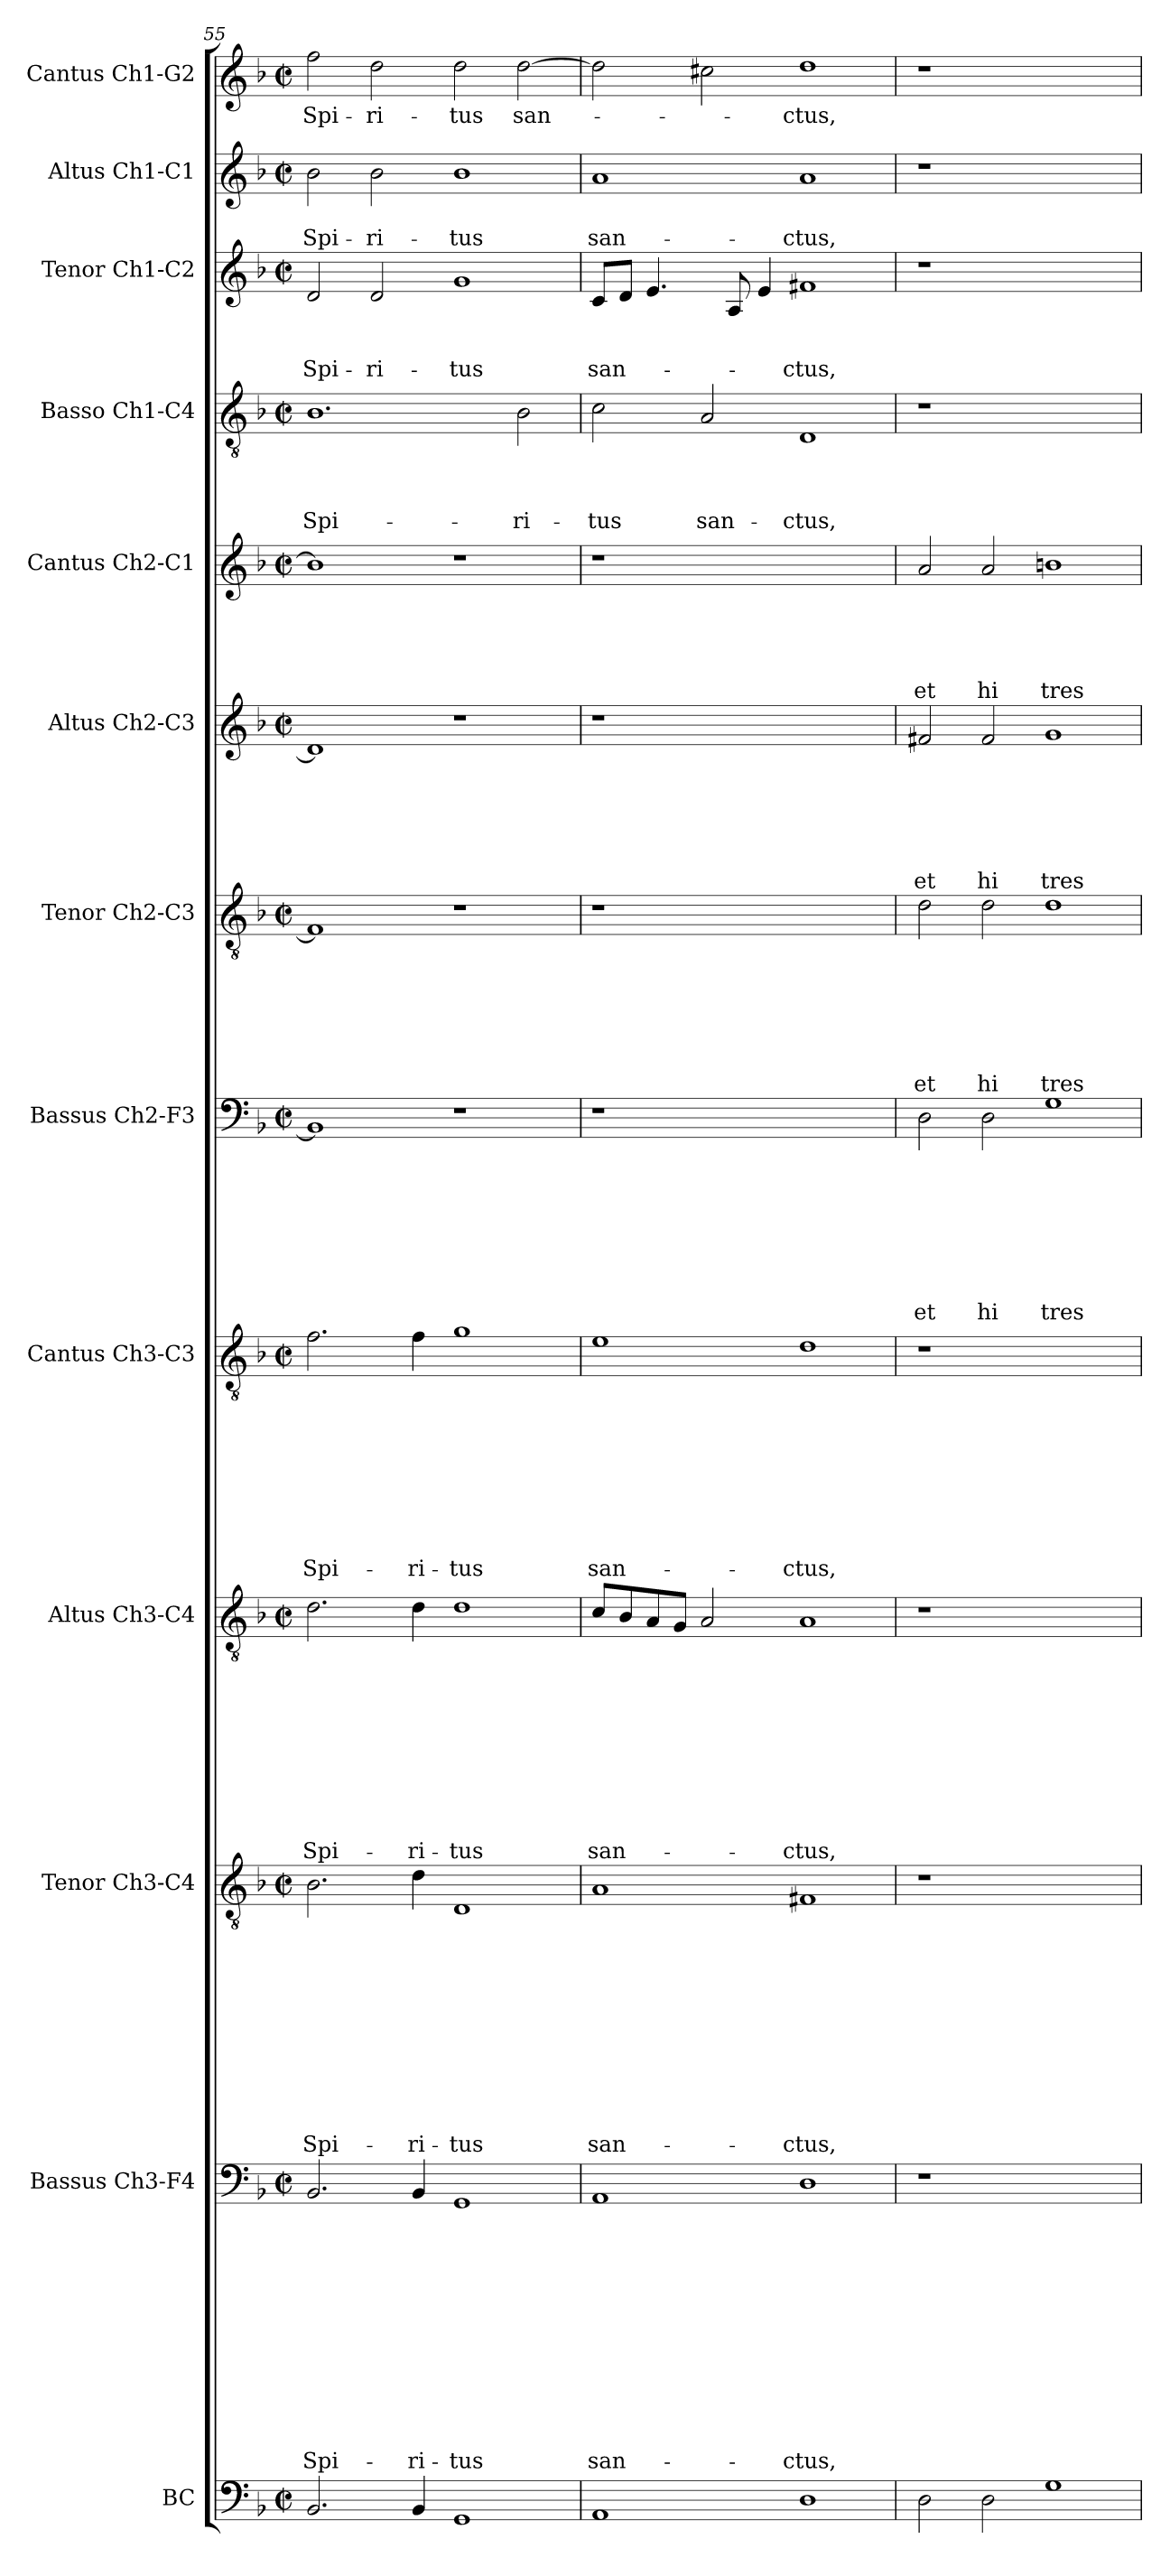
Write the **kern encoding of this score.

**kern	**kern	**text	**text	**text	**text	**text	**text	**text	**text	**text	**text	**text	**text	**kern	**text	**text	**text	**text	**text	**text	**text	**text	**text	**text	**text	**kern	**text	**text	**text	**text	**text	**text	**text	**text	**text	**text	**kern	**text	**text	**text	**text	**text	**text	**text	**text	**text	**kern	**text	**text	**text	**text	**text	**text	**text	**text	**kern	**text	**text	**text	**text	**text	**text	**text	**kern	**text	**text	**text	**text	**text	**text	**kern	**text	**text	**text	**text	**text	**kern	**text	**text	**text	**text	**kern	**text	**text	**text	**kern	**text	**text	**kern	**text
*part13	*part12	*part12	*part12	*part12	*part12	*part12	*part12	*part12	*part12	*part12	*part12	*part12	*part12	*part11	*part11	*part11	*part11	*part11	*part11	*part11	*part11	*part11	*part11	*part11	*part11	*part10	*part10	*part10	*part10	*part10	*part10	*part10	*part10	*part10	*part10	*part10	*part9	*part9	*part9	*part9	*part9	*part9	*part9	*part9	*part9	*part9	*part8	*part8	*part8	*part8	*part8	*part8	*part8	*part8	*part8	*part7	*part7	*part7	*part7	*part7	*part7	*part7	*part7	*part6	*part6	*part6	*part6	*part6	*part6	*part6	*part5	*part5	*part5	*part5	*part5	*part5	*part4	*part4	*part4	*part4	*part4	*part3	*part3	*part3	*part3	*part2	*part2	*part2	*part1	*part1
*staff13	*staff12	*staff12	*staff12	*staff12	*staff12	*staff12	*staff12	*staff12	*staff12	*staff12	*staff12	*staff12	*staff12	*staff11	*staff11	*staff11	*staff11	*staff11	*staff11	*staff11	*staff11	*staff11	*staff11	*staff11	*staff11	*staff10	*staff10	*staff10	*staff10	*staff10	*staff10	*staff10	*staff10	*staff10	*staff10	*staff10	*staff9	*staff9	*staff9	*staff9	*staff9	*staff9	*staff9	*staff9	*staff9	*staff9	*staff8	*staff8	*staff8	*staff8	*staff8	*staff8	*staff8	*staff8	*staff8	*staff7	*staff7	*staff7	*staff7	*staff7	*staff7	*staff7	*staff7	*staff6	*staff6	*staff6	*staff6	*staff6	*staff6	*staff6	*staff5	*staff5	*staff5	*staff5	*staff5	*staff5	*staff4	*staff4	*staff4	*staff4	*staff4	*staff3	*staff3	*staff3	*staff3	*staff2	*staff2	*staff2	*staff1	*staff1
*I"BC	*I"Bassus Ch3-F4	*	*	*	*	*	*	*	*	*	*	*	*	*I"Tenor Ch3-C4	*	*	*	*	*	*	*	*	*	*	*	*I"Altus Ch3-C4	*	*	*	*	*	*	*	*	*	*	*I"Cantus Ch3-C3	*	*	*	*	*	*	*	*	*	*I"Bassus Ch2-F3	*	*	*	*	*	*	*	*	*I"Tenor Ch2-C3	*	*	*	*	*	*	*	*I"Altus Ch2-C3	*	*	*	*	*	*	*I"Cantus Ch2-C1	*	*	*	*	*	*I"Basso Ch1-C4	*	*	*	*	*I"Tenor Ch1-C2	*	*	*	*I"Altus Ch1-C1	*	*	*I"Cantus Ch1-G2	*
*	*I'B3	*	*	*	*	*	*	*	*	*	*	*	*	*I'T3	*	*	*	*	*	*	*	*	*	*	*	*I'A3	*	*	*	*	*	*	*	*	*	*	*I'C3	*	*	*	*	*	*	*	*	*	*I'B2	*	*	*	*	*	*	*	*	*I'T2	*	*	*	*	*	*	*	*I'A2	*	*	*	*	*	*	*I'C2	*	*	*	*	*	*I'B1	*	*	*	*	*I'T1	*	*	*	*I'A1	*	*	*I'C1	*
*clefF4	*clefF4	*	*	*	*	*	*	*	*	*	*	*	*	*clefGv2	*	*	*	*	*	*	*	*	*	*	*	*clefGv2	*	*	*	*	*	*	*	*	*	*	*clefGv2	*	*	*	*	*	*	*	*	*	*clefF4	*	*	*	*	*	*	*	*	*clefGv2	*	*	*	*	*	*	*	*clefG2	*	*	*	*	*	*	*clefG2	*	*	*	*	*	*clefGv2	*	*	*	*	*clefG2	*	*	*	*clefG2	*	*	*clefG2	*
*k[b-]	*k[b-]	*	*	*	*	*	*	*	*	*	*	*	*	*k[b-]	*	*	*	*	*	*	*	*	*	*	*	*k[b-]	*	*	*	*	*	*	*	*	*	*	*k[b-]	*	*	*	*	*	*	*	*	*	*k[b-]	*	*	*	*	*	*	*	*	*k[b-]	*	*	*	*	*	*	*	*k[b-]	*	*	*	*	*	*	*k[b-]	*	*	*	*	*	*k[b-]	*	*	*	*	*k[b-]	*	*	*	*k[b-]	*	*	*k[b-]	*
*F:	*F:	*	*	*	*	*	*	*	*	*	*	*	*	*F:	*	*	*	*	*	*	*	*	*	*	*	*F:	*	*	*	*	*	*	*	*	*	*	*F:	*	*	*	*	*	*	*	*	*	*F:	*	*	*	*	*	*	*	*	*F:	*	*	*	*	*	*	*	*F:	*	*	*	*	*	*	*F:	*	*	*	*	*	*F:	*	*	*	*	*F:	*	*	*	*F:	*	*	*F:	*
*M2/2	*M2/2	*	*	*	*	*	*	*	*	*	*	*	*	*M2/2	*	*	*	*	*	*	*	*	*	*	*	*M2/2	*	*	*	*	*	*	*	*	*	*	*M2/2	*	*	*	*	*	*	*	*	*	*M2/2	*	*	*	*	*	*	*	*	*M2/2	*	*	*	*	*	*	*	*M2/2	*	*	*	*	*	*	*M2/2	*	*	*	*	*	*M2/2	*	*	*	*	*M2/2	*	*	*	*M2/2	*	*	*M2/2	*
*met(c|)	*met(c|)	*	*	*	*	*	*	*	*	*	*	*	*	*met(c|)	*	*	*	*	*	*	*	*	*	*	*	*met(c|)	*	*	*	*	*	*	*	*	*	*	*met(c|)	*	*	*	*	*	*	*	*	*	*met(c|)	*	*	*	*	*	*	*	*	*met(c|)	*	*	*	*	*	*	*	*met(c|)	*	*	*	*	*	*	*met(c|)	*	*	*	*	*	*met(c|)	*	*	*	*	*met(c|)	*	*	*	*met(c|)	*	*	*met(c|)	*
=55	=55	=55	=55	=55	=55	=55	=55	=55	=55	=55	=55	=55	=55	=55	=55	=55	=55	=55	=55	=55	=55	=55	=55	=55	=55	=55	=55	=55	=55	=55	=55	=55	=55	=55	=55	=55	=55	=55	=55	=55	=55	=55	=55	=55	=55	=55	=55	=55	=55	=55	=55	=55	=55	=55	=55	=55	=55	=55	=55	=55	=55	=55	=55	=55	=55	=55	=55	=55	=55	=55	=55	=55	=55	=55	=55	=55	=55	=55	=55	=55	=55	=55	=55	=55	=55	=55	=55	=55	=55	=55
2.BB-/	2.BB-/	.	.	.	.	.	.	.	.	.	.	.	Spi-	2.B-\	.	.	.	.	.	.	.	.	.	.	Spi-	2.d\	.	.	.	.	.	.	.	.	.	Spi-	2.f\	.	.	.	.	.	.	.	.	Spi-	1BB-]	.	.	.	.	.	.	.	.	1F]	.	.	.	.	.	.	.	1d]	.	.	.	.	.	.	1b-]	.	.	.	.	.	1.B-	.	.	.	Spi-	2d/	.	.	Spi-	2b-\	.	Spi-	2ff\	Spi-
.	.	.	.	.	.	.	.	.	.	.	.	.	.	.	.	.	.	.	.	.	.	.	.	.	.	.	.	.	.	.	.	.	.	.	.	.	.	.	.	.	.	.	.	.	.	.	.	.	.	.	.	.	.	.	.	.	.	.	.	.	.	.	.	.	.	.	.	.	.	.	.	.	.	.	.	.	.	.	.	.	.	2d/	.	.	-ri-	2b-\	.	-ri-	2dd\	-ri-
4BB-/	4BB-/	.	.	.	.	.	.	.	.	.	.	.	-ri-	4d\	.	.	.	.	.	.	.	.	.	.	-ri-	4d\	.	.	.	.	.	.	.	.	.	-ri-	4f\	.	.	.	.	.	.	.	.	-ri-	.	.	.	.	.	.	.	.	.	.	.	.	.	.	.	.	.	.	.	.	.	.	.	.	.	.	.	.	.	.	.	.	.	.	.	.	.	.	.	.	.	.	.	.
1GG	1GG	.	.	.	.	.	.	.	.	.	.	.	-tus	1D	.	.	.	.	.	.	.	.	.	.	-tus	1d	.	.	.	.	.	.	.	.	.	-tus	1g	.	.	.	.	.	.	.	.	-tus	1r	.	.	.	.	.	.	.	.	1r	.	.	.	.	.	.	.	1r	.	.	.	.	.	.	1r	.	.	.	.	.	.	.	.	.	.	1g	.	.	-tus	1b-	.	-tus	2dd\	-tus
.	.	.	.	.	.	.	.	.	.	.	.	.	.	.	.	.	.	.	.	.	.	.	.	.	.	.	.	.	.	.	.	.	.	.	.	.	.	.	.	.	.	.	.	.	.	.	.	.	.	.	.	.	.	.	.	.	.	.	.	.	.	.	.	.	.	.	.	.	.	.	.	.	.	.	.	.	2B-\	.	.	.	-ri-	.	.	.	.	.	.	.	[2dd\	san-
!!LO:PB:g=z
=56	=56	=56	=56	=56	=56	=56	=56	=56	=56	=56	=56	=56	=56	=56	=56	=56	=56	=56	=56	=56	=56	=56	=56	=56	=56	=56	=56	=56	=56	=56	=56	=56	=56	=56	=56	=56	=56	=56	=56	=56	=56	=56	=56	=56	=56	=56	=56	=56	=56	=56	=56	=56	=56	=56	=56	=56	=56	=56	=56	=56	=56	=56	=56	=56	=56	=56	=56	=56	=56	=56	=56	=56	=56	=56	=56	=56	=56	=56	=56	=56	=56	=56	=56	=56	=56	=56	=56	=56	=56	=56
1AA	1AA	.	.	.	.	.	.	.	.	.	.	.	san-	1A	.	.	.	.	.	.	.	.	.	.	san-	8c/L	.	.	.	.	.	.	.	.	.	san-	1e	.	.	.	.	.	.	.	.	san-	1r	.	.	.	.	.	.	.	.	1r	.	.	.	.	.	.	.	1r	.	.	.	.	.	.	1r	.	.	.	.	.	2c\	.	.	.	-tus	8c/L	.	.	san-	1a	.	san-	2dd\]	.
.	.	.	.	.	.	.	.	.	.	.	.	.	.	.	.	.	.	.	.	.	.	.	.	.	.	8B-/	.	.	.	.	.	.	.	.	.	.	.	.	.	.	.	.	.	.	.	.	.	.	.	.	.	.	.	.	.	.	.	.	.	.	.	.	.	.	.	.	.	.	.	.	.	.	.	.	.	.	.	.	.	.	.	8d/J	.	.	.	.	.	.	.	.
.	.	.	.	.	.	.	.	.	.	.	.	.	.	.	.	.	.	.	.	.	.	.	.	.	.	8A/	.	.	.	.	.	.	.	.	.	.	.	.	.	.	.	.	.	.	.	.	.	.	.	.	.	.	.	.	.	.	.	.	.	.	.	.	.	.	.	.	.	.	.	.	.	.	.	.	.	.	.	.	.	.	.	4.e/	.	.	.	.	.	.	.	.
.	.	.	.	.	.	.	.	.	.	.	.	.	.	.	.	.	.	.	.	.	.	.	.	.	.	8G/J	.	.	.	.	.	.	.	.	.	.	.	.	.	.	.	.	.	.	.	.	.	.	.	.	.	.	.	.	.	.	.	.	.	.	.	.	.	.	.	.	.	.	.	.	.	.	.	.	.	.	.	.	.	.	.	.	.	.	.	.	.	.	.	.
.	.	.	.	.	.	.	.	.	.	.	.	.	.	.	.	.	.	.	.	.	.	.	.	.	.	2A/	.	.	.	.	.	.	.	.	.	.	.	.	.	.	.	.	.	.	.	.	.	.	.	.	.	.	.	.	.	.	.	.	.	.	.	.	.	.	.	.	.	.	.	.	.	.	.	.	.	.	2A/	.	.	.	san-	.	.	.	.	.	.	.	2cc#X\	.
.	.	.	.	.	.	.	.	.	.	.	.	.	.	.	.	.	.	.	.	.	.	.	.	.	.	.	.	.	.	.	.	.	.	.	.	.	.	.	.	.	.	.	.	.	.	.	.	.	.	.	.	.	.	.	.	.	.	.	.	.	.	.	.	.	.	.	.	.	.	.	.	.	.	.	.	.	.	.	.	.	.	8A/	.	.	.	.	.	.	.	.
.	.	.	.	.	.	.	.	.	.	.	.	.	.	.	.	.	.	.	.	.	.	.	.	.	.	.	.	.	.	.	.	.	.	.	.	.	.	.	.	.	.	.	.	.	.	.	.	.	.	.	.	.	.	.	.	.	.	.	.	.	.	.	.	.	.	.	.	.	.	.	.	.	.	.	.	.	.	.	.	.	.	4e/	.	.	.	.	.	.	.	.
1D	1D	.	.	.	.	.	.	.	.	.	.	.	-ctus,	1F#X	.	.	.	.	.	.	.	.	.	.	-ctus,	1A	.	.	.	.	.	.	.	.	.	-ctus,	1d	.	.	.	.	.	.	.	.	-ctus,	1ryy	.	.	.	.	.	.	.	.	1ryy	.	.	.	.	.	.	.	1ryy	.	.	.	.	.	.	1ryy	.	.	.	.	.	1D	.	.	.	-ctus,	1f#X	.	.	-ctus,	1a	.	-ctus,	1dd	-ctus,
=57	=57	=57	=57	=57	=57	=57	=57	=57	=57	=57	=57	=57	=57	=57	=57	=57	=57	=57	=57	=57	=57	=57	=57	=57	=57	=57	=57	=57	=57	=57	=57	=57	=57	=57	=57	=57	=57	=57	=57	=57	=57	=57	=57	=57	=57	=57	=57	=57	=57	=57	=57	=57	=57	=57	=57	=57	=57	=57	=57	=57	=57	=57	=57	=57	=57	=57	=57	=57	=57	=57	=57	=57	=57	=57	=57	=57	=57	=57	=57	=57	=57	=57	=57	=57	=57	=57	=57	=57	=57	=57
2D\	1r	.	.	.	.	.	.	.	.	.	.	.	.	1r	.	.	.	.	.	.	.	.	.	.	.	1r	.	.	.	.	.	.	.	.	.	.	1r	.	.	.	.	.	.	.	.	.	2D\	.	.	.	.	.	.	.	et	2d\	.	.	.	.	.	.	et	2f#X/	.	.	.	.	.	et	2a/	.	.	.	.	et	1r	.	.	.	.	1r	.	.	.	1r	.	.	1r	.
2D\	.	.	.	.	.	.	.	.	.	.	.	.	.	.	.	.	.	.	.	.	.	.	.	.	.	.	.	.	.	.	.	.	.	.	.	.	.	.	.	.	.	.	.	.	.	.	2D\	.	.	.	.	.	.	.	hi	2d\	.	.	.	.	.	.	hi	2f#/	.	.	.	.	.	hi	2a/	.	.	.	.	hi	.	.	.	.	.	.	.	.	.	.	.	.	.	.
1G	1ryy	.	.	.	.	.	.	.	.	.	.	.	.	1ryy	.	.	.	.	.	.	.	.	.	.	.	1ryy	.	.	.	.	.	.	.	.	.	.	1ryy	.	.	.	.	.	.	.	.	.	1G	.	.	.	.	.	.	.	tres	1d	.	.	.	.	.	.	tres	1g	.	.	.	.	.	tres	1bn	.	.	.	.	tres	1ryy	.	.	.	.	1ryy	.	.	.	1ryy	.	.	1ryy	.
=	=	=	=	=	=	=	=	=	=	=	=	=	=	=	=	=	=	=	=	=	=	=	=	=	=	=	=	=	=	=	=	=	=	=	=	=	=	=	=	=	=	=	=	=	=	=	=	=	=	=	=	=	=	=	=	=	=	=	=	=	=	=	=	=	=	=	=	=	=	=	=	=	=	=	=	=	=	=	=	=	=	=	=	=	=	=	=	=	=	=
*-	*-	*-	*-	*-	*-	*-	*-	*-	*-	*-	*-	*-	*-	*-	*-	*-	*-	*-	*-	*-	*-	*-	*-	*-	*-	*-	*-	*-	*-	*-	*-	*-	*-	*-	*-	*-	*-	*-	*-	*-	*-	*-	*-	*-	*-	*-	*-	*-	*-	*-	*-	*-	*-	*-	*-	*-	*-	*-	*-	*-	*-	*-	*-	*-	*-	*-	*-	*-	*-	*-	*-	*-	*-	*-	*-	*-	*-	*-	*-	*-	*-	*-	*-	*-	*-	*-	*-	*-	*-	*-
